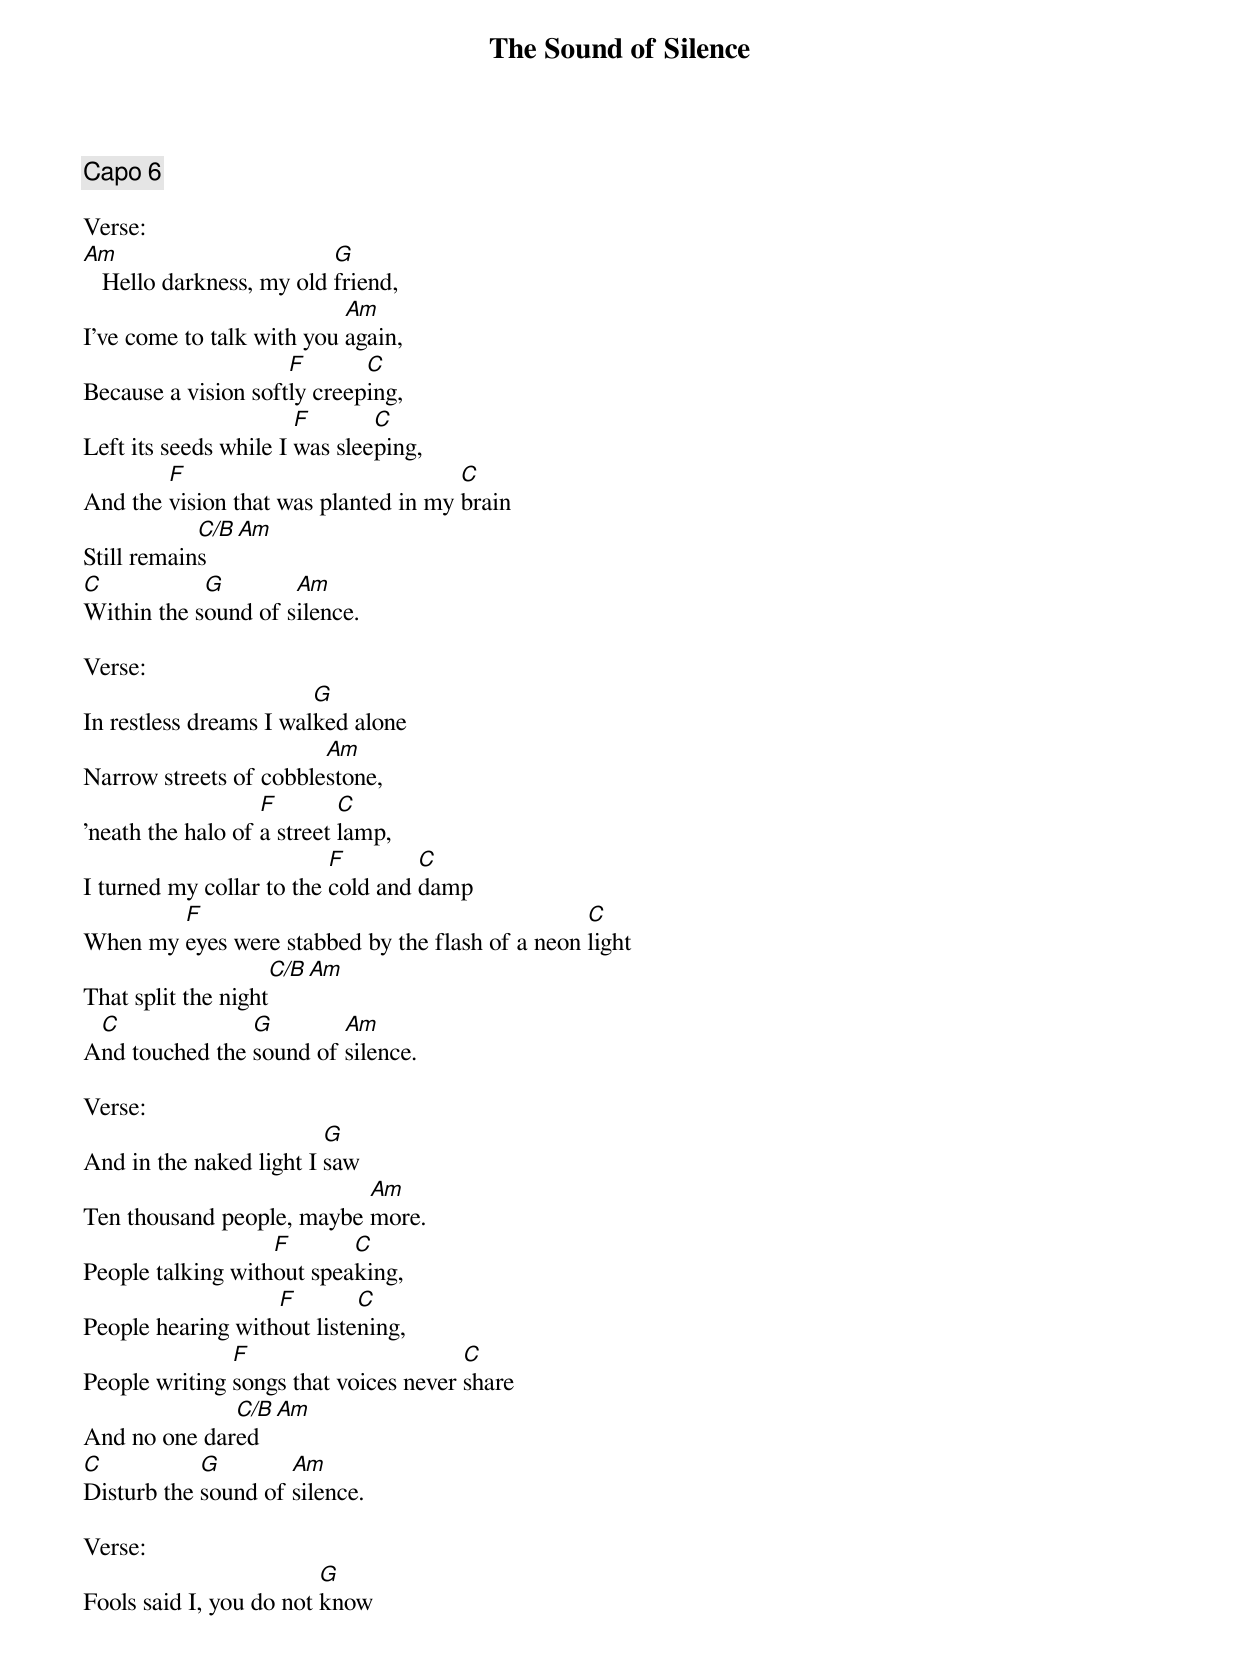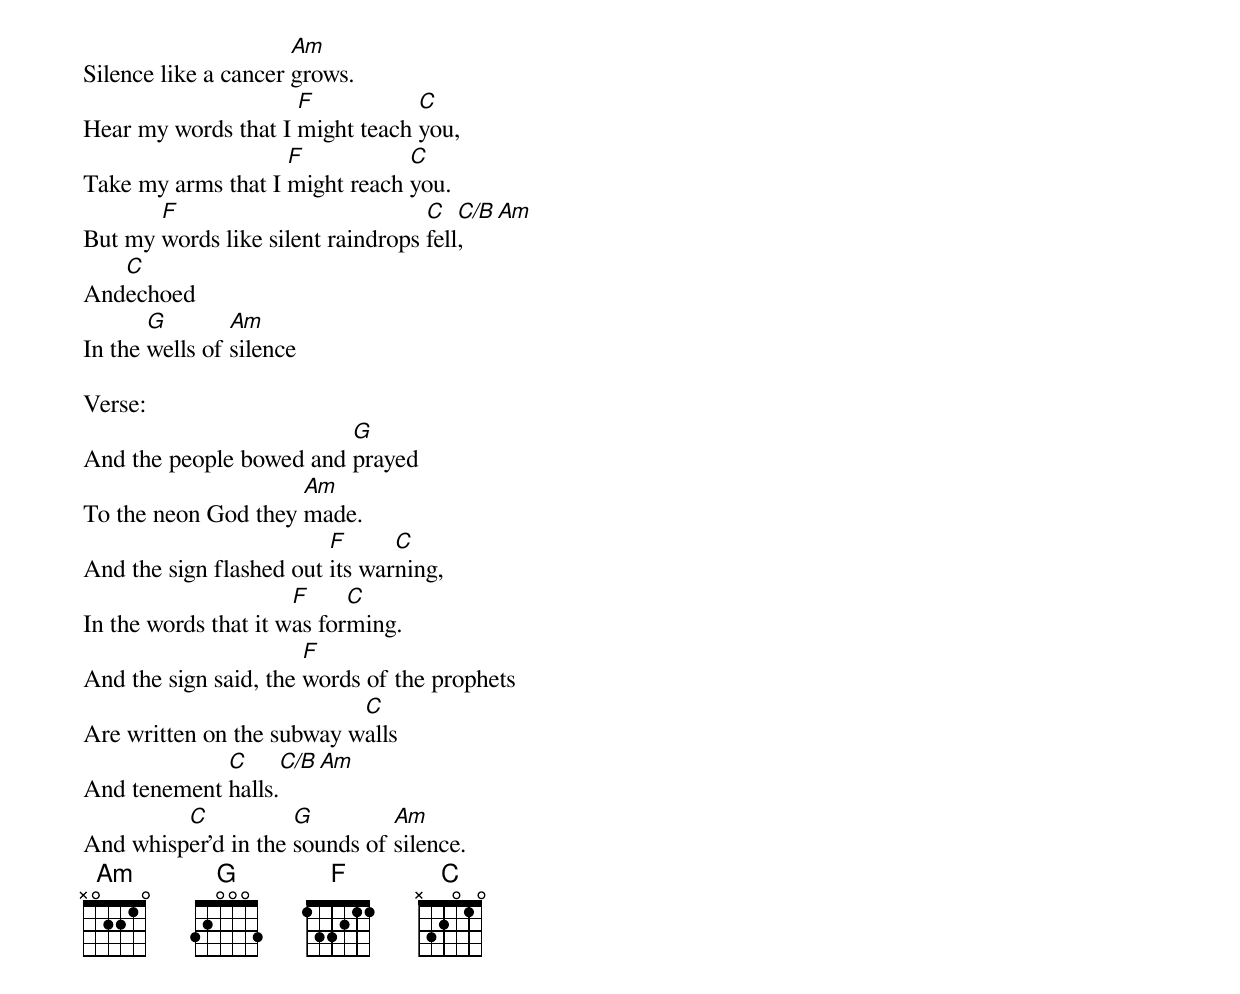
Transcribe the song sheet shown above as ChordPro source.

{title:The Sound of Silence}
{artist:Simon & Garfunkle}
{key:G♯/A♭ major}
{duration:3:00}
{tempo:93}
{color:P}

{comment: Capo 6}

Verse:
[Am]   Hello darkness, my old [G]friend,
I've come to talk with you [Am]again,
Because a vision soft[F]ly creep[C]ing,
Left its seeds while I [F]was slee[C]ping,
And the [F]vision that was planted in my [C]brain
Still remain[C/B]s[Am]
[C]Within the s[G]ound of s[Am]ilence.

Verse:
In restless dreams I wal[G]ked alone
Narrow streets of cobble[Am]stone,
'neath the halo of [F]a street [C]lamp,
I turned my collar to the [F]cold and [C]damp
When my [F]eyes were stabbed by the flash of a neon [C]light
That split the night[C/B][Am]
A[C]nd touched the [G]sound of [Am]silence.

Verse:
And in the naked light I [G]saw
Ten thousand people, maybe [Am]more.
People talking with[F]out spea[C]king,
People hearing with[F]out liste[C]ning,
People writing [F]songs that voices never [C]share
And no one dar[C/B]ed[Am]
[C]Disturb the [G]sound of [Am]silence.

Verse:
Fools said I, you do not [G]know
Silence like a cancer [Am]grows.
Hear my words that I [F]might teach [C]you,
Take my arms that I [F]might reach [C]you.
But my [F]words like silent raindrops [C]fell[C/B],[Am]
And[C]echoed
In the [G]wells of [Am]silence

Verse:
And the people bowed and [G]prayed
To the neon God they [Am]made.
And the sign flashed out [F]its war[C]ning,
In the words that it w[F]as for[C]ming.
And the sign said, the [F]words of the prophets
Are written on the subway w[C]alls
And tenement [C]halls.[C/B][Am]
And whisp[C]er'd in the [G]sounds of [Am]silence.
